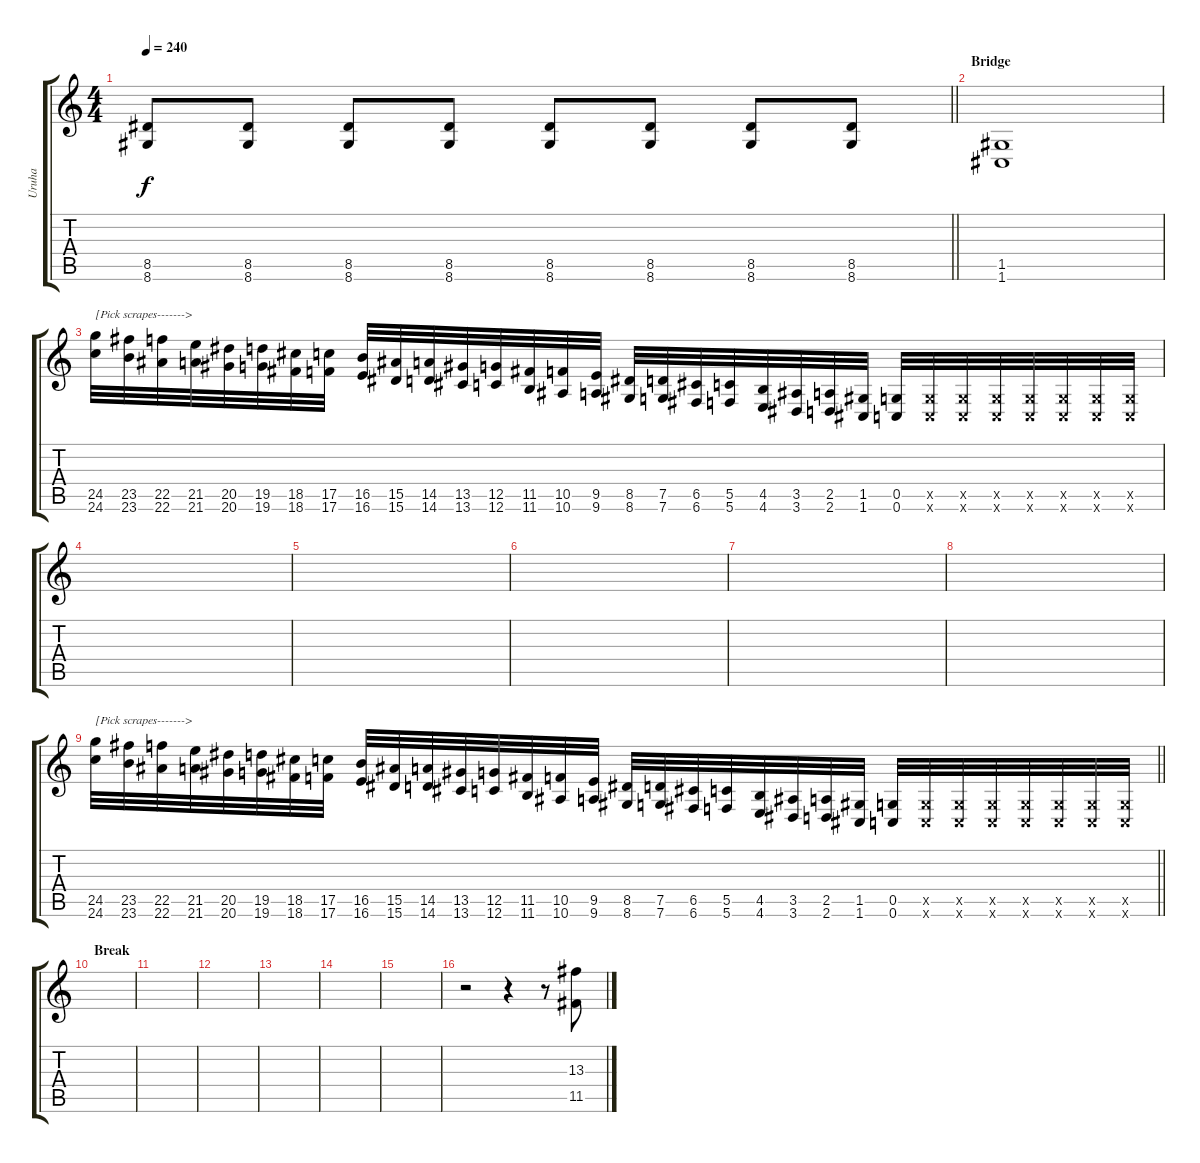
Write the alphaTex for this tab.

\track ("Uruha" "Uruha") {instrument distortionguitar}
\staff {score tabs}
\tuning (D4 A3 F3 C3 G2 C2) {hide}
\ts (4 4)
\tempo 240
\clef g2
\barLineRight lightlight
\ks c
(8.5 8.6).8{dy f} (8.5 8.6).8 (8.5 8.6).8 (8.5 8.6).8 (8.5 8.6).8 (8.5 8.6).8 (8.5 8.6).8 (8.5 8.6).8 |
\section ("" "Bridge")
(1.5 1.6).1 |
(24.5 24.6).32{txt "[Pick scrapes------->"} (23.5 23.6).32 (22.5 22.6).32 (21.5 21.6).32 (20.5 20.6).32 (19.5 19.6).32 (18.5 18.6).32 (17.5 17.6).32 (16.5 16.6).32 (15.5 15.6).32 (14.5 14.6).32 (13.5 13.6).32 (12.5 12.6).32 (11.5 11.6).32 (10.5 10.6).32 (9.5 9.6).32 (8.5 8.6).32 (7.5 7.6).32 (6.5 6.6).32 (5.5 5.6).32 (4.5 4.6).32 (3.5 3.6).32 (2.5 2.6).32 (1.5 1.6).32 (0.5 0.6).32 (0.5{x} 0.6{x}).32 (0.5{x} 0.6{x}).32 (0.5{x} 0.6{x}).32 (0.5{x} 0.6{x}).32 (0.5{x} 0.6{x}).32 (0.5{x} 0.6{x}).32 (0.5{x} 0.6{x}).32 |
|
|
|
|
|
\barLineRight lightlight
(24.5 24.6).32{txt "[Pick scrapes------->"} (23.5 23.6).32 (22.5 22.6).32 (21.5 21.6).32 (20.5 20.6).32 (19.5 19.6).32 (18.5 18.6).32 (17.5 17.6).32 (16.5 16.6).32 (15.5 15.6).32 (14.5 14.6).32 (13.5 13.6).32 (12.5 12.6).32 (11.5 11.6).32 (10.5 10.6).32 (9.5 9.6).32 (8.5 8.6).32 (7.5 7.6).32 (6.5 6.6).32 (5.5 5.6).32 (4.5 4.6).32 (3.5 3.6).32 (2.5 2.6).32 (1.5 1.6).32 (0.5 0.6).32 (0.5{x} 0.6{x}).32 (0.5{x} 0.6{x}).32 (0.5{x} 0.6{x}).32 (0.5{x} 0.6{x}).32 (0.5{x} 0.6{x}).32 (0.5{x} 0.6{x}).32 (0.5{x} 0.6{x}).32 |
\section ("" "Break")
|
|
|
|
|
|
r.2 r.4 r.8 (13.3 11.5).8
